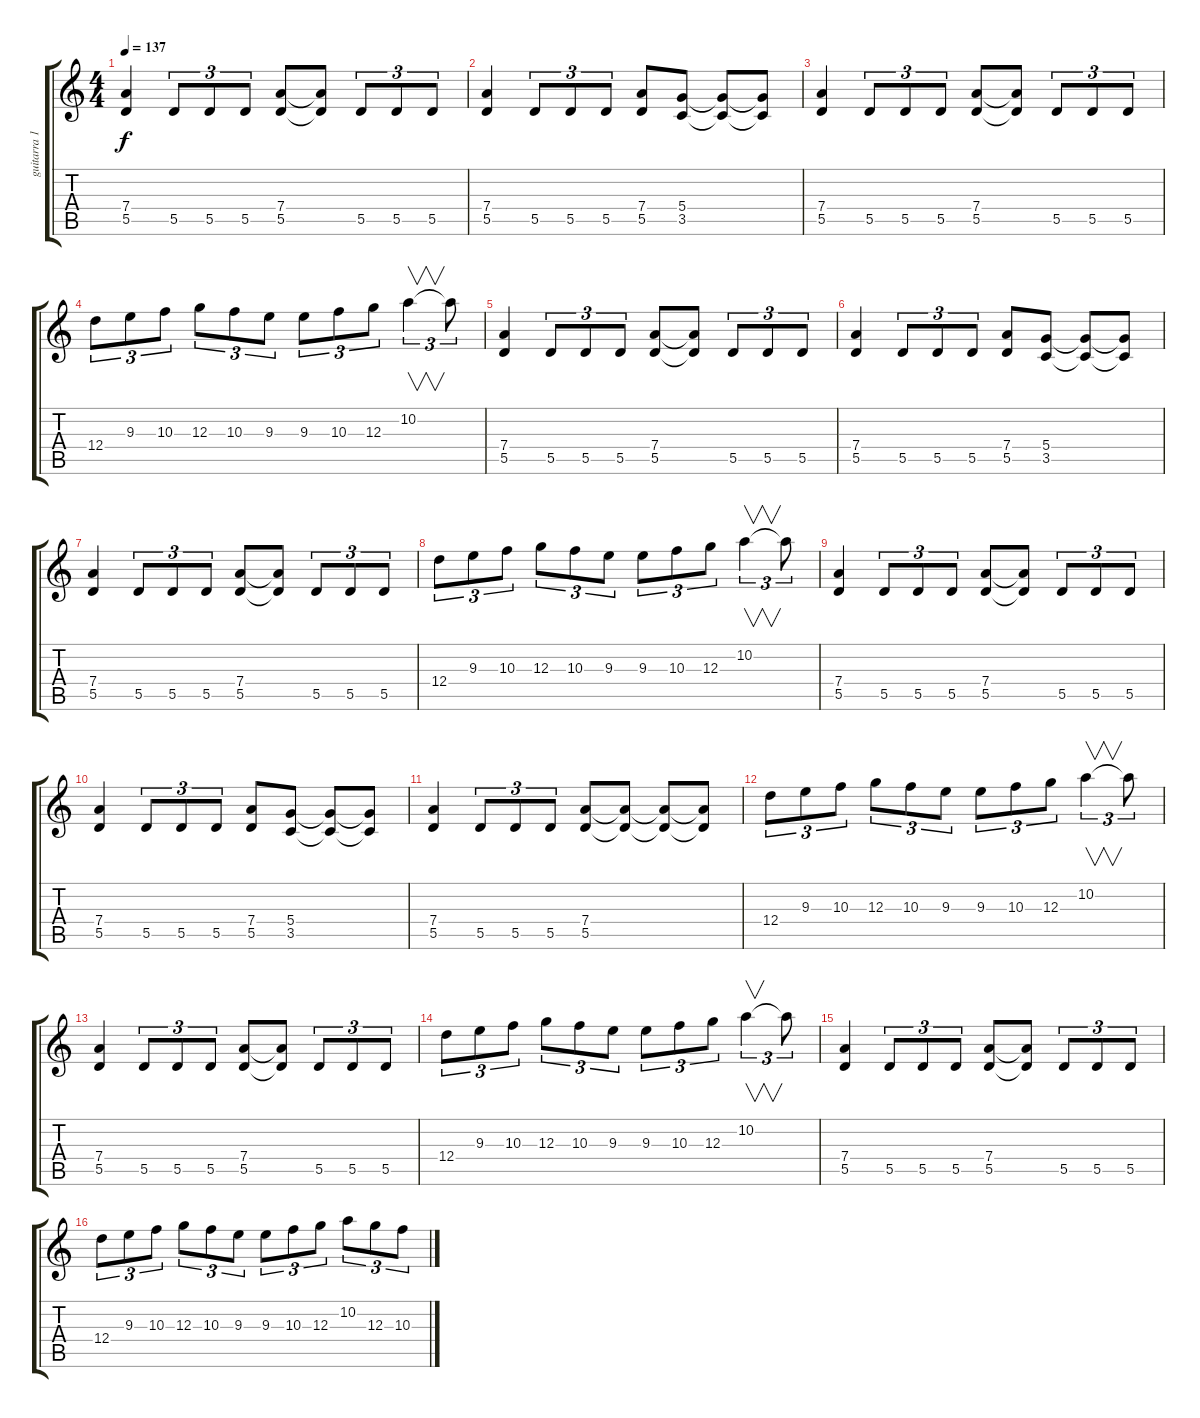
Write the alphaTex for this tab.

\track ("guitarra 1" "guitarra 1") {instrument distortionguitar}
\staff {score tabs}
\tuning (E4 B3 G3 D3 A2 E2) {hide}
\ts (4 4)
\tempo 137
\clef g2
\ks c
(7.4 5.5).4{dy f} 5.5.8{tu (3 2)} 5.5.8{tu (3 2)} 5.5.8{tu (3 2)} (7.4 5.5).8 (7.4{t} 5.5{t}).8 5.5.8{tu (3 2)} 5.5.8{tu (3 2)} 5.5.8{tu (3 2)} |
(7.4 5.5).4 5.5.8{tu (3 2)} 5.5.8{tu (3 2)} 5.5.8{tu (3 2)} (7.4 5.5).8 (5.4 3.5).8 (5.4{t} 3.5{t}).8 (5.4{t} 3.5{t}).8 |
(7.4 5.5).4 5.5.8{tu (3 2)} 5.5.8{tu (3 2)} 5.5.8{tu (3 2)} (7.4 5.5).8 (7.4{t} 5.5{t}).8 5.5.8{tu (3 2)} 5.5.8{tu (3 2)} 5.5.8{tu (3 2)} |
12.4.8{tu (3 2)} 9.3.8{tu (3 2)} 10.3.8{tu (3 2)} 12.3.8{tu (3 2)} 10.3.8{tu (3 2)} 9.3.8{tu (3 2)} 9.3.8{tu (3 2)} 10.3.8{tu (3 2)} 12.3.8{tu (3 2)} 10.2.4{v tu (3 2)} 10.2{t}.8{tu (3 2)} |
(7.4 5.5).4 5.5.8{tu (3 2)} 5.5.8{tu (3 2)} 5.5.8{tu (3 2)} (7.4 5.5).8 (7.4{t} 5.5{t}).8 5.5.8{tu (3 2)} 5.5.8{tu (3 2)} 5.5.8{tu (3 2)} |
(7.4 5.5).4 5.5.8{tu (3 2)} 5.5.8{tu (3 2)} 5.5.8{tu (3 2)} (7.4 5.5).8 (5.4 3.5).8 (5.4{t} 3.5{t}).8 (5.4{t} 3.5{t}).8 |
(7.4 5.5).4 5.5.8{tu (3 2)} 5.5.8{tu (3 2)} 5.5.8{tu (3 2)} (7.4 5.5).8 (7.4{t} 5.5{t}).8 5.5.8{tu (3 2)} 5.5.8{tu (3 2)} 5.5.8{tu (3 2)} |
12.4.8{tu (3 2)} 9.3.8{tu (3 2)} 10.3.8{tu (3 2)} 12.3.8{tu (3 2)} 10.3.8{tu (3 2)} 9.3.8{tu (3 2)} 9.3.8{tu (3 2)} 10.3.8{tu (3 2)} 12.3.8{tu (3 2)} 10.2.4{v tu (3 2)} 10.2{t}.8{tu (3 2)} |
(7.4 5.5).4 5.5.8{tu (3 2)} 5.5.8{tu (3 2)} 5.5.8{tu (3 2)} (7.4 5.5).8 (7.4{t} 5.5{t}).8 5.5.8{tu (3 2)} 5.5.8{tu (3 2)} 5.5.8{tu (3 2)} |
(7.4 5.5).4 5.5.8{tu (3 2)} 5.5.8{tu (3 2)} 5.5.8{tu (3 2)} (7.4 5.5).8 (5.4 3.5).8 (5.4{t} 3.5{t}).8 (5.4{t} 3.5{t}).8 |
(7.4 5.5).4 5.5.8{tu (3 2)} 5.5.8{tu (3 2)} 5.5.8{tu (3 2)} (7.4 5.5).8 (7.4{t} 5.5{t}).8 (7.4{t} 5.5{t}).8 (7.4{t} 5.5{t}).8 |
12.4.8{tu (3 2)} 9.3.8{tu (3 2)} 10.3.8{tu (3 2)} 12.3.8{tu (3 2)} 10.3.8{tu (3 2)} 9.3.8{tu (3 2)} 9.3.8{tu (3 2)} 10.3.8{tu (3 2)} 12.3.8{tu (3 2)} 10.2.4{v tu (3 2)} 10.2{t}.8{tu (3 2)} |
(7.4 5.5).4 5.5.8{tu (3 2)} 5.5.8{tu (3 2)} 5.5.8{tu (3 2)} (7.4 5.5).8 (7.4{t} 5.5{t}).8 5.5.8{tu (3 2)} 5.5.8{tu (3 2)} 5.5.8{tu (3 2)} |
12.4.8{tu (3 2)} 9.3.8{tu (3 2)} 10.3.8{tu (3 2)} 12.3.8{tu (3 2)} 10.3.8{tu (3 2)} 9.3.8{tu (3 2)} 9.3.8{tu (3 2)} 10.3.8{tu (3 2)} 12.3.8{tu (3 2)} 10.2.4{v tu (3 2)} 10.2{t}.8{tu (3 2)} |
(7.4 5.5).4 5.5.8{tu (3 2)} 5.5.8{tu (3 2)} 5.5.8{tu (3 2)} (7.4 5.5).8 (7.4{t} 5.5{t}).8 5.5.8{tu (3 2)} 5.5.8{tu (3 2)} 5.5.8{tu (3 2)} |
12.4.8{tu (3 2)} 9.3.8{tu (3 2)} 10.3.8{tu (3 2)} 12.3.8{tu (3 2)} 10.3.8{tu (3 2)} 9.3.8{tu (3 2)} 9.3.8{tu (3 2)} 10.3.8{tu (3 2)} 12.3.8{tu (3 2)} 10.2.8{tu (3 2)} 12.3.8{tu (3 2)} 10.3.8{tu (3 2)}
